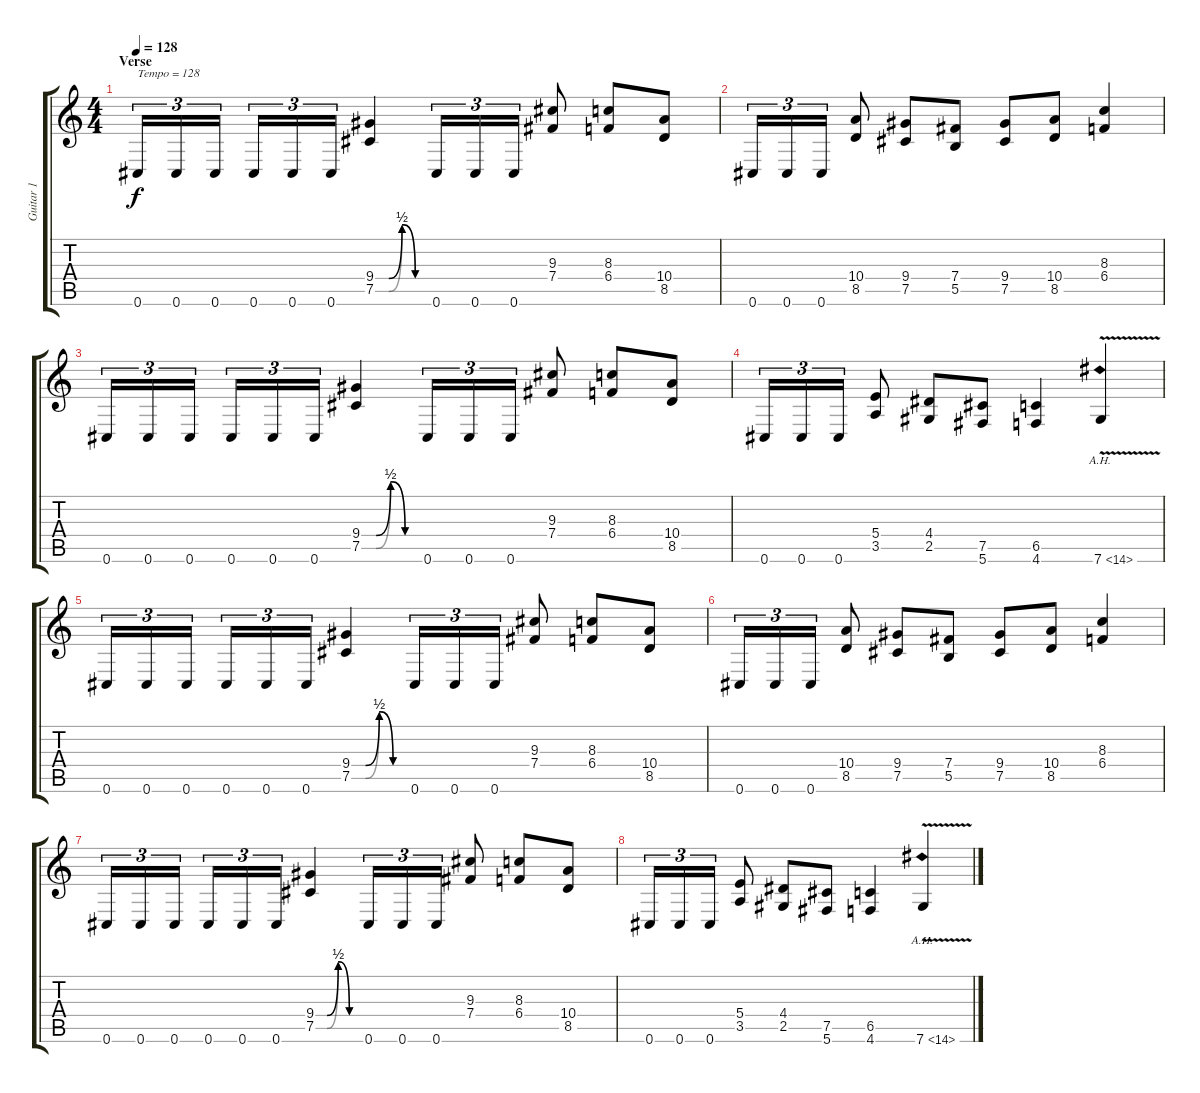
\track ("Guitar 1" "Guitar 1") {instrument distortionguitar}
\staff {score tabs}
\tuning (Db4 Ab3 E3 B2 Gb2 Db2) {hide}
\ts (4 4)
\section ("" "Verse")
\tempo 128
\clef g2
\ks c
0.6.16{tu (3 2) txt "Tempo = 128" dy f} 0.6.16{tu (3 2)} 0.6.16{tu (3 2)} 0.6.16{tu (3 2)} 0.6.16{tu (3 2)} 0.6.16{tu (3 2)} (9.4{be (custom 0 0 15 0 30 2 45 0 60 0)} 7.5{be (custom 0 0 15 0 30 2 45 0 60 0)}).4 0.6.16{tu (3 2)} 0.6.16{tu (3 2)} 0.6.16{tu (3 2)} (9.3 7.4).8 (8.3 6.4).8 (10.4 8.5).8 |
0.6.16{tu (3 2)} 0.6.16{tu (3 2)} 0.6.16{tu (3 2)} (10.4 8.5).8 (9.4 7.5).8 (7.4 5.5).8 (9.4 7.5).8 (10.4 8.5).8 (8.3 6.4).4 |
0.6.16{tu (3 2)} 0.6.16{tu (3 2)} 0.6.16{tu (3 2)} 0.6.16{tu (3 2)} 0.6.16{tu (3 2)} 0.6.16{tu (3 2)} (9.4{be (custom 0 0 15 0 30 2 45 0 60 0)} 7.5{be (custom 0 0 15 0 30 2 45 0 60 0)}).4 0.6.16{tu (3 2)} 0.6.16{tu (3 2)} 0.6.16{tu (3 2)} (9.3 7.4).8 (8.3 6.4).8 (10.4 8.5).8 |
0.6.16{tu (3 2)} 0.6.16{tu (3 2)} 0.6.16{tu (3 2)} (5.4 3.5).8 (4.4 2.5).8 (7.5 5.6).8 (6.5 4.6).4 7.6{ah 7 v}.4 |
0.6.16{tu (3 2)} 0.6.16{tu (3 2)} 0.6.16{tu (3 2)} 0.6.16{tu (3 2)} 0.6.16{tu (3 2)} 0.6.16{tu (3 2)} (9.4{be (custom 0 0 15 0 30 2 45 0 60 0)} 7.5{be (custom 0 0 15 0 30 2 45 0 60 0)}).4 0.6.16{tu (3 2)} 0.6.16{tu (3 2)} 0.6.16{tu (3 2)} (9.3 7.4).8 (8.3 6.4).8 (10.4 8.5).8 |
0.6.16{tu (3 2)} 0.6.16{tu (3 2)} 0.6.16{tu (3 2)} (10.4 8.5).8 (9.4 7.5).8 (7.4 5.5).8 (9.4 7.5).8 (10.4 8.5).8 (8.3 6.4).4 |
0.6.16{tu (3 2)} 0.6.16{tu (3 2)} 0.6.16{tu (3 2)} 0.6.16{tu (3 2)} 0.6.16{tu (3 2)} 0.6.16{tu (3 2)} (9.4{be (custom 0 0 15 0 30 2 45 0 60 0)} 7.5{be (custom 0 0 15 0 30 2 45 0 60 0)}).4 0.6.16{tu (3 2)} 0.6.16{tu (3 2)} 0.6.16{tu (3 2)} (9.3 7.4).8 (8.3 6.4).8 (10.4 8.5).8 |
0.6.16{tu (3 2)} 0.6.16{tu (3 2)} 0.6.16{tu (3 2)} (5.4 3.5).8 (4.4 2.5).8 (7.5 5.6).8 (6.5 4.6).4 7.6{ah 7 v}.4
